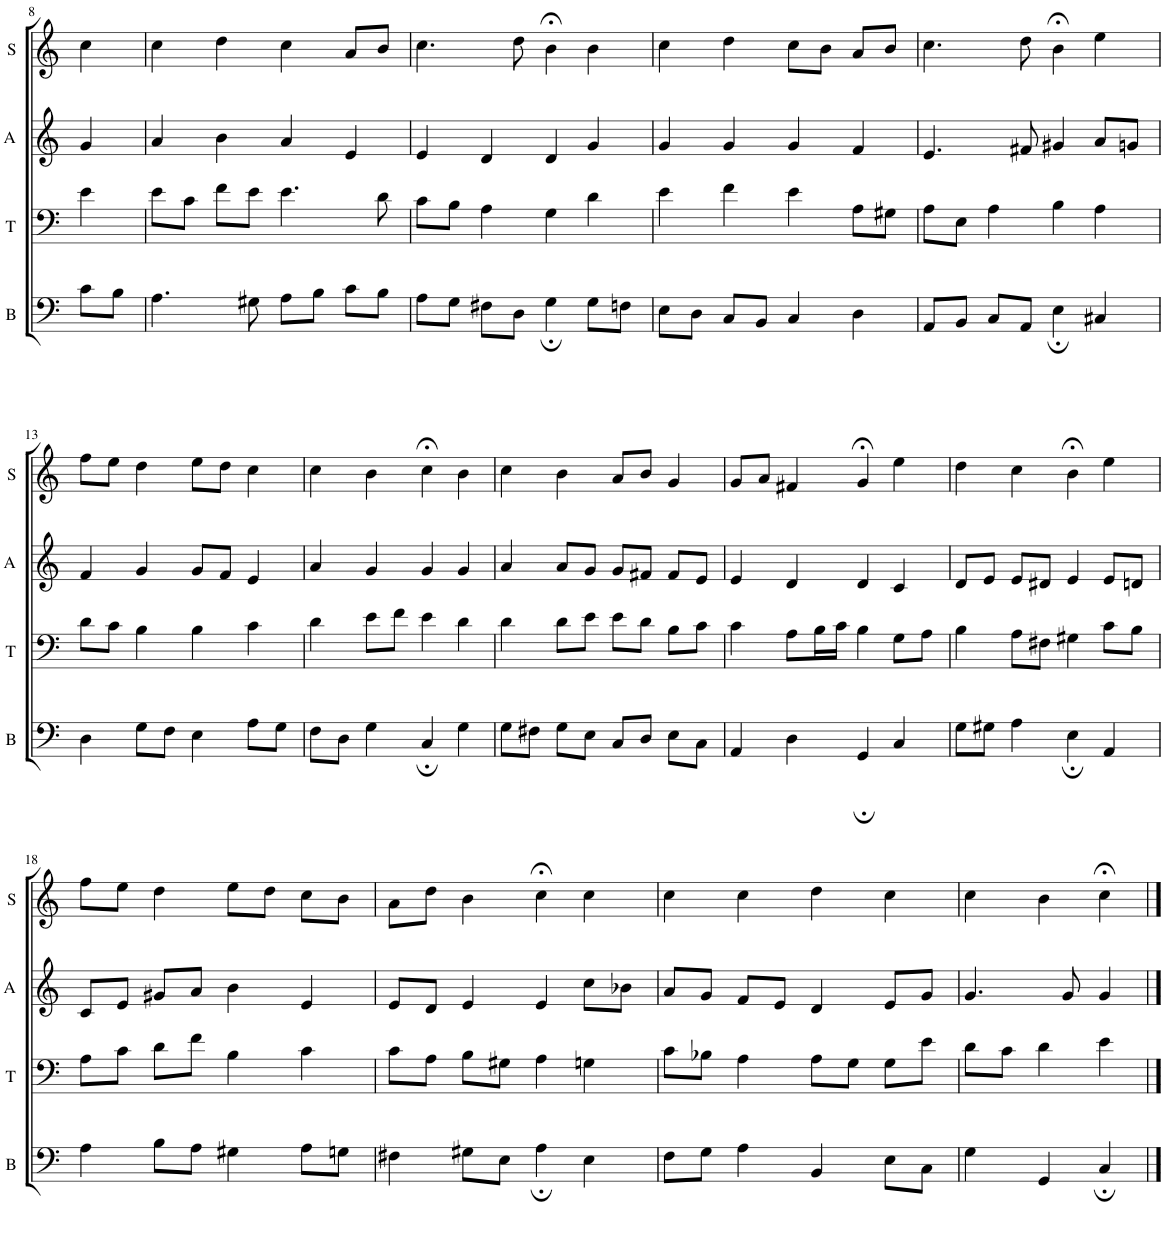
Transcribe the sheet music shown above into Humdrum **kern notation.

**kern	**kern	**kern	**kern
*part4	*part3	*part2	*part1
*staff4	*staff3	*staff2	*staff1
*I"B	*I"T	*I"A	*I"S
*I'B	*I'T	*I'A	*I'S
!!LO:PB:g=z
*clefF4	*clefF4	*clefG2	*clefG2
*k[]	*k[]	*k[]	*k[]
*M4/4	*M4/4	*M4/4	*M4/4
=8	=8	=8	=8
8c\L	4e\	4g/	4cc\
8B\J	.	.	.
=9	=9	=9	=9
4.A\	8e\L	4a/	4cc\
.	8c\J	.	.
.	8f\L	4b\	4dd\
8G#X\	8e\J	.	.
8A\L	4.e\	4a/	4cc\
8B\J	.	.	.
8c\L	.	4e/	8a/L
8B\J	8d\	.	8b/J
=10	=10	=10	=10
8A\L	8c\L	4e/	4.cc\
8G\J	8B\J	.	.
8F#X\L	4A\	4d/	.
8D\J	.	.	8dd\
4G;\	4G\	4d/	4b;<\
8G\L	4d\	4g/	4b\
8Fn\J	.	.	.
=11	=11	=11	=11
8E\L	4e\	4g/	4cc\
8D\J	.	.	.
8C/L	4f\	4g/	4dd\
8BB/J	.	.	.
4C/	4e\	4g/	8cc\L
.	.	.	8b\J
4D\	8A\L	4f/	8a/L
.	8G#X\J	.	8b/J
=12	=12	=12	=12
8AA/L	8A\L	4.e/	4.cc\
8BB/J	8E\J	.	.
8C/L	4A\	.	.
8AA/J	.	8f#X/	8dd\
4E;\	4B\	4g#X/	4b;<\
4C#X/	4A\	8a/L	4ee\
.	.	8gn/J	.
!!LO:LB:g=z
=13	=13	=13	=13
4D\	8d\L	4f/	8ff\L
.	8c\J	.	8ee\J
8G\L	4B\	4g/	4dd\
8F\J	.	.	.
4E\	4B\	8g/L	8ee\L
.	.	8f/J	8dd\J
8A\L	4c\	4e/	4cc\
8G\J	.	.	.
=14	=14	=14	=14
8F\L	4d\	4a/	4cc\
8D\J	.	.	.
4G\	8e\L	4g/	4b\
.	8f\J	.	.
4C;/	4e\	4g/	4cc;<\
4G\	4d\	4g/	4b\
=15	=15	=15	=15
8G\L	4d\	4a/	4cc\
8F#X\J	.	.	.
8G\L	8d\L	8a/L	4b\
8E\J	8e\J	8g/J	.
8C/L	8e\L	8g/L	8a/L
8D/J	8d\J	8f#X/J	8b/J
8E\L	8B\L	8f#/L	4g/
8C\J	8c\J	8e/J	.
=16	=16	=16	=16
4AA/	4c\	4e/	8g/L
.	.	.	8a/J
4D\	8A\L	4d/	4f#X/
.	16B\L	.	.
.	16c\JJ	.	.
4GG;/	4B\	4d/	4g;</
4C/	8G\L	4c/	4ee\
.	8A\J	.	.
=17	=17	=17	=17
8G\L	4B\	8d/L	4dd\
8G#X\J	.	8e/J	.
4A\	8A\L	8e/L	4cc\
.	8F#X\J	8d#X/J	.
4E;\	4G#X\	4e/	4b;<\
4AA/	8c\L	8e/L	4ee\
.	8B\J	8dn/J	.
!!LO:LB:g=z
=18	=18	=18	=18
4A\	8A\L	8c/L	8ff\L
.	8c\J	8e/J	8ee\J
8B\L	8d\L	8g#X/L	4dd\
8A\J	8f\J	8a/J	.
4G#X\	4B\	4b\	8ee\L
.	.	.	8dd\J
8A\L	4c\	4e/	8cc\L
8Gn\J	.	.	8b\J
=19	=19	=19	=19
4F#X\	8c\L	8e/L	8a\L
.	8A\J	8d/J	8dd\J
8G#X\L	8B\L	4e/	4b\
8E\J	8G#X\J	.	.
4A;\	4A\	4e/	4cc;<\
4E\	4Gn\	8cc\L	4cc\
.	.	8b-X\J	.
=20	=20	=20	=20
8F\L	8c\L	8a/L	4cc\
8G\J	8B-X\J	8g/J	.
4A\	4A\	8f/L	4cc\
.	.	8e/J	.
4BB/	8A\L	4d/	4dd\
.	8G\J	.	.
8E\L	8G\L	8e/L	4cc\
8C\J	8e\J	8g/J	.
=21	=21	=21	=21
4G\	8d\L	4.g/	4cc\
.	8c\J	.	.
4GG/	4d\	.	4b\
.	.	8g/	.
4C;/	4e\	4g/	4cc;<\
==	==	==	==
*-	*-	*-	*-
